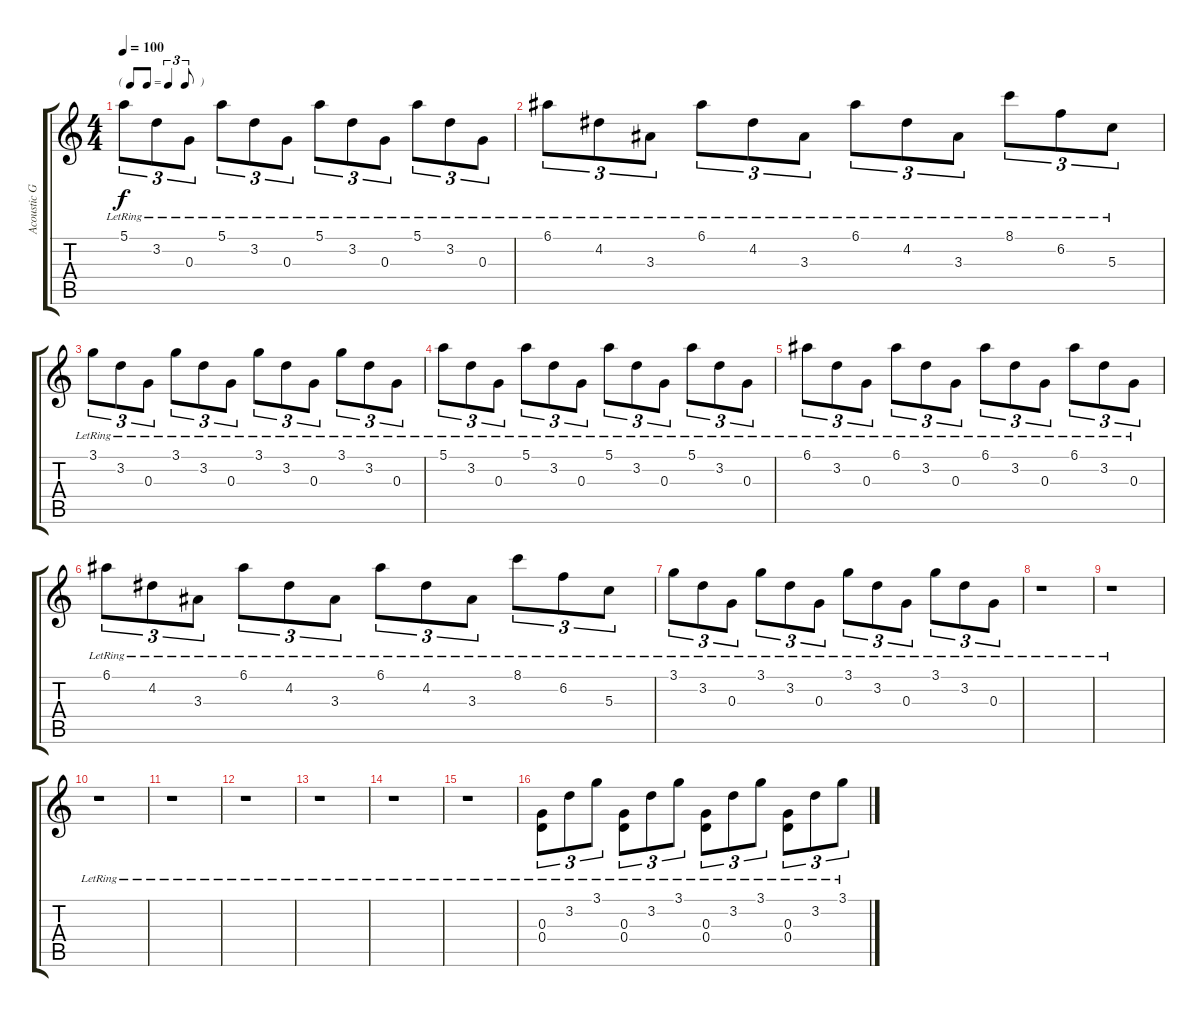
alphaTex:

\track ("Acoustic Guitar" "Acoustic G") {instrument acousticguitarsteel}
\staff {score tabs}
\tuning (E4 B3 G3 D3 A2 D2) {hide}
\ts (4 4)
\tf triplet8th
\tempo 100
\clef g2
\ks c
5.1{lr}.8{tu (3 2) dy f} 3.2{lr}.8{tu (3 2)} 0.3{lr}.8{tu (3 2)} 5.1{lr}.8{tu (3 2)} 3.2{lr}.8{tu (3 2)} 0.3{lr}.8{tu (3 2)} 5.1{lr}.8{tu (3 2)} 3.2{lr}.8{tu (3 2)} 0.3{lr}.8{tu (3 2)} 5.1{lr}.8{tu (3 2)} 3.2{lr}.8{tu (3 2)} 0.3{lr}.8{tu (3 2)} |
6.1{lr}.8{tu (3 2)} 4.2{lr}.8{tu (3 2)} 3.3{lr}.8{tu (3 2)} 6.1{lr}.8{tu (3 2)} 4.2{lr}.8{tu (3 2)} 3.3{lr}.8{tu (3 2)} 6.1{lr}.8{tu (3 2)} 4.2{lr}.8{tu (3 2)} 3.3{lr}.8{tu (3 2)} 8.1{lr}.8{tu (3 2)} 6.2{lr}.8{tu (3 2)} 5.3{lr}.8{tu (3 2)} |
3.1{lr}.8{tu (3 2)} 3.2{lr}.8{tu (3 2)} 0.3{lr}.8{tu (3 2)} 3.1{lr}.8{tu (3 2)} 3.2{lr}.8{tu (3 2)} 0.3{lr}.8{tu (3 2)} 3.1{lr}.8{tu (3 2)} 3.2{lr}.8{tu (3 2)} 0.3{lr}.8{tu (3 2)} 3.1{lr}.8{tu (3 2)} 3.2{lr}.8{tu (3 2)} 0.3{lr}.8{tu (3 2)} |
5.1{lr}.8{tu (3 2)} 3.2{lr}.8{tu (3 2)} 0.3{lr}.8{tu (3 2)} 5.1{lr}.8{tu (3 2)} 3.2{lr}.8{tu (3 2)} 0.3{lr}.8{tu (3 2)} 5.1{lr}.8{tu (3 2)} 3.2{lr}.8{tu (3 2)} 0.3{lr}.8{tu (3 2)} 5.1{lr}.8{tu (3 2)} 3.2{lr}.8{tu (3 2)} 0.3{lr}.8{tu (3 2)} |
6.1{lr}.8{tu (3 2)} 3.2{lr}.8{tu (3 2)} 0.3{lr}.8{tu (3 2)} 6.1{lr}.8{tu (3 2)} 3.2{lr}.8{tu (3 2)} 0.3{lr}.8{tu (3 2)} 6.1{lr}.8{tu (3 2)} 3.2{lr}.8{tu (3 2)} 0.3{lr}.8{tu (3 2)} 6.1{lr}.8{tu (3 2)} 3.2{lr}.8{tu (3 2)} 0.3{lr}.8{tu (3 2)} |
6.1{lr}.8{tu (3 2)} 4.2{lr}.8{tu (3 2)} 3.3{lr}.8{tu (3 2)} 6.1{lr}.8{tu (3 2)} 4.2{lr}.8{tu (3 2)} 3.3{lr}.8{tu (3 2)} 6.1{lr}.8{tu (3 2)} 4.2{lr}.8{tu (3 2)} 3.3{lr}.8{tu (3 2)} 8.1{lr}.8{tu (3 2)} 6.2{lr}.8{tu (3 2)} 5.3{lr}.8{tu (3 2)} |
3.1{lr}.8{tu (3 2)} 3.2{lr}.8{tu (3 2)} 0.3{lr}.8{tu (3 2)} 3.1{lr}.8{tu (3 2)} 3.2{lr}.8{tu (3 2)} 0.3{lr}.8{tu (3 2)} 3.1{lr}.8{tu (3 2)} 3.2{lr}.8{tu (3 2)} 0.3{lr}.8{tu (3 2)} 3.1{lr}.8{tu (3 2)} 3.2{lr}.8{tu (3 2)} 0.3{lr}.8{tu (3 2)} |
r.1 |
r.1 |
r.1 |
r.1 |
r.1 |
r.1 |
r.1 |
r.1 |
(0.3{lr} 0.4{lr}).8{tu (3 2)} 3.2{lr}.8{tu (3 2)} 3.1{lr}.8{tu (3 2)} (0.3{lr} 0.4{lr}).8{tu (3 2)} 3.2{lr}.8{tu (3 2)} 3.1{lr}.8{tu (3 2)} (0.3{lr} 0.4{lr}).8{tu (3 2)} 3.2{lr}.8{tu (3 2)} 3.1{lr}.8{tu (3 2)} (0.3{lr} 0.4{lr}).8{tu (3 2)} 3.2{lr}.8{tu (3 2)} 3.1{lr}.8{tu (3 2)}
